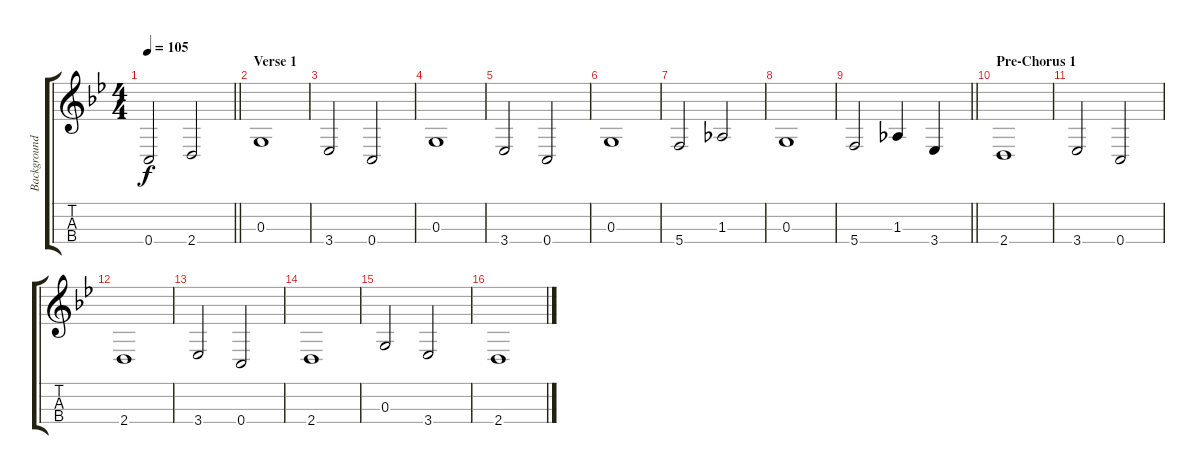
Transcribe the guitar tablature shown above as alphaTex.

\track ("Background Sound" "Background") {instrument contrabass}
\staff {score tabs}
\tuning (A3 D3 G2 C2) {hide}
\ts (4 4)
\tempo 105
\clef g2
\barLineRight lightlight
\ks bb
0.4.2{dy f} 2.4.2 |
\section ("" "Verse 1")
0.3.1 |
3.4.2 0.4.2 |
0.3.1 |
3.4.2 0.4.2 |
0.3.1 |
5.4.2 1.3.2 |
0.3.1 |
\barLineRight lightlight
5.4.2 1.3.4 3.4.4 |
\section ("" "Pre-Chorus 1")
2.4.1 |
3.4.2 0.4.2 |
2.4.1 |
3.4.2 0.4.2 |
2.4.1 |
0.3.2 3.4.2 |
2.4.1
